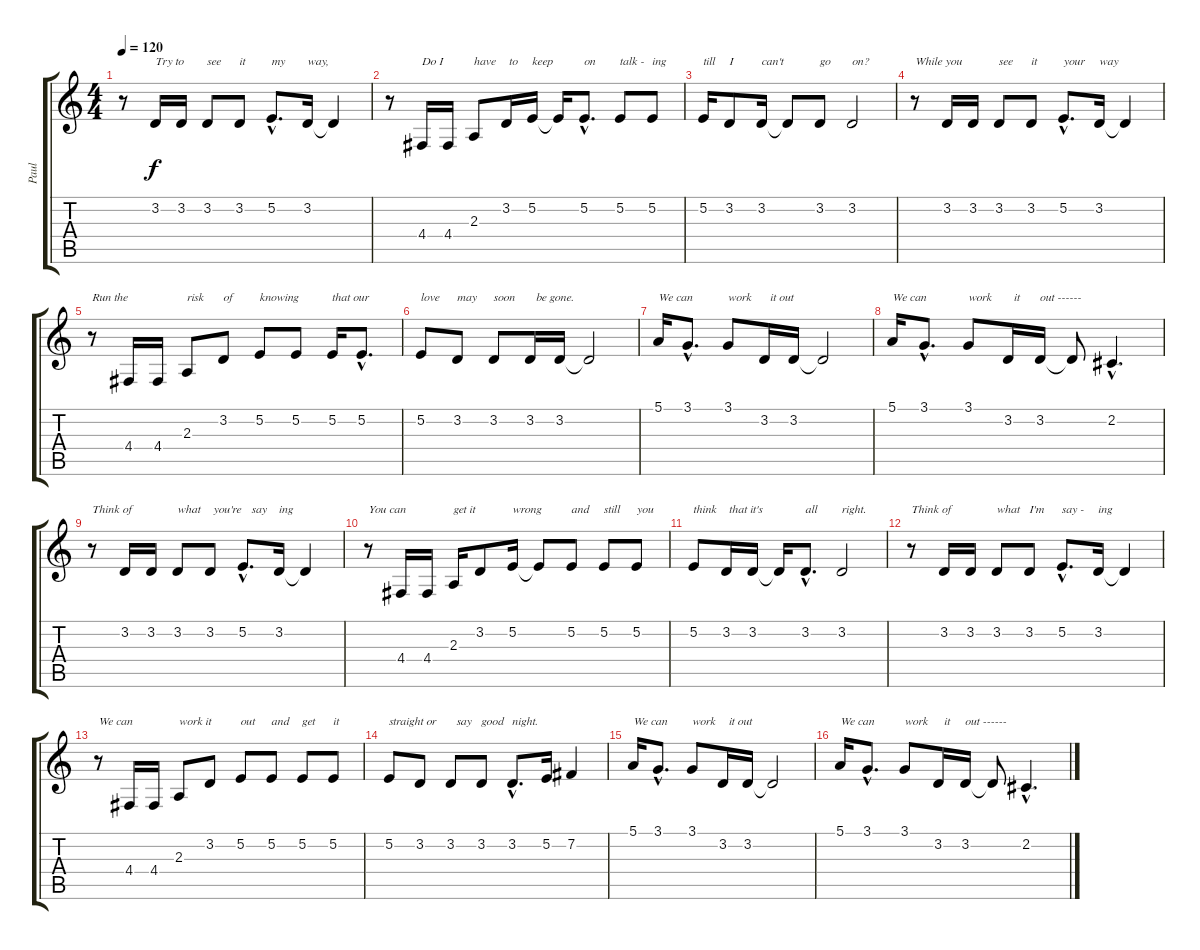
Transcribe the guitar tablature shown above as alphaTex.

\track ("Paul" "Paul") {instrument brightacousticpiano}
\staff {score tabs}
\tuning (E4 B3 G3 D3 A2 E2) {hide}
\ts (4 4)
\tempo 120
\clef g2
\ks c
r.8{dy f instrument brightacousticpiano} 3.2.16{txt "Try to"} 3.2.16 3.2.8{txt "see"} 3.2.8{txt "it"} 5.2{hac}.8{d txt "my"} 3.2.16{txt "way,"} 3.2{t}.4 |
r.8 4.4.16{txt "Do I"} 4.4.16 2.3.8{txt "have"} 3.2.16{txt " to"} 5.2.16{txt "keep"} 5.2{t}.16 5.2{hac}.8{d txt "on"} 5.2.8{txt "talk -"} 5.2.8{txt "ing"} |
5.2.16{txt "till"} 3.2.8{txt "I"} 3.2.16{txt "can't"} 3.2{t}.8 3.2.8{txt "go"} 3.2.2{txt "on?"} |
r.8{txt "While you"} 3.2.16{txt " "} 3.2.16 3.2.8{txt "see"} 3.2.8{txt "it"} 5.2{hac}.8{d txt "your"} 3.2.16{txt "way"} 3.2{t}.4 |
r.8{txt "Run the"} 4.4.16{txt " "} 4.4.16 2.3.8{txt "risk"} 3.2.8{txt "of"} 5.2.8{txt "knowing"} 5.2.8 5.2.16{txt "that our"} 5.2{hac}.8{d} |
5.2.8{txt "love"} 3.2.8{txt "may"} 3.2.8{txt "soon"} 3.2.16{txt "  be gone."} 3.2.16 3.2{t}.2 |
5.1.16{txt "We can"} 3.1{hac}.8{d} 3.1.8{txt "work"} 3.2.16{txt "  it out"} 3.2.16 3.2{t}.2 |
5.1.16{txt "We can"} 3.1{hac}.8{d} 3.1.8{txt "work"} 3.2.16{txt "  it"} 3.2.16{txt "out ------"} 3.2{t}.8 2.2{hac}.4{d} |
r.8{txt "Think of"} 3.2.16{txt " "} 3.2.16 3.2.8{txt "what"} 3.2.8{txt " you're"} 5.2{hac}.8{d txt "   say"} 3.2.16{txt "ing"} 3.2{t}.4 |
r.8{txt "You can"} 4.4.16{txt " "} 4.4.16 2.3.16{txt "get it"} 3.2.8{txt " "} 5.2.16{txt "wrong"} 5.2{t}.8 5.2.8{txt "and"} 5.2.8{txt "still"} 5.2.8{txt "you"} |
5.2.8{txt "think"} 3.2.16{txt " that it's"} 3.2.16{txt " "} 3.2{t}.16 3.2{hac}.8{d txt "all"} 3.2.2{txt "right."} |
r.8{txt "Think of"} 3.2.16{txt " "} 3.2.16 3.2.8{txt "what"} 3.2.8{txt "I'm"} 5.2{hac}.8{d txt "say -"} 3.2.16{txt "ing"} 3.2{t}.4 |
r.8{txt "We can"} 4.4.16{txt " "} 4.4.16 2.3.8{txt "work it"} 3.2.8{txt " "} 5.2.8{txt "out"} 5.2.8{txt "and"} 5.2.8{txt "get"} 5.2.8{txt "it"} |
5.2.8{txt "straight or"} 3.2.8{txt " "} 3.2.8{txt "  say"} 3.2.8{txt "good"} 3.2{hac}.8{d txt "night."} 5.2.16 7.2.4 |
5.1.16{txt "We can"} 3.1{hac}.8{d} 3.1.8{txt "work"} 3.2.16{txt "  it out"} 3.2.16 3.2{t}.2 |
5.1.16{txt "We can"} 3.1{hac}.8{d} 3.1.8{txt "work"} 3.2.16{txt "  it"} 3.2.16{txt "out ------"} 3.2{t}.8 2.2{hac}.4{d}
